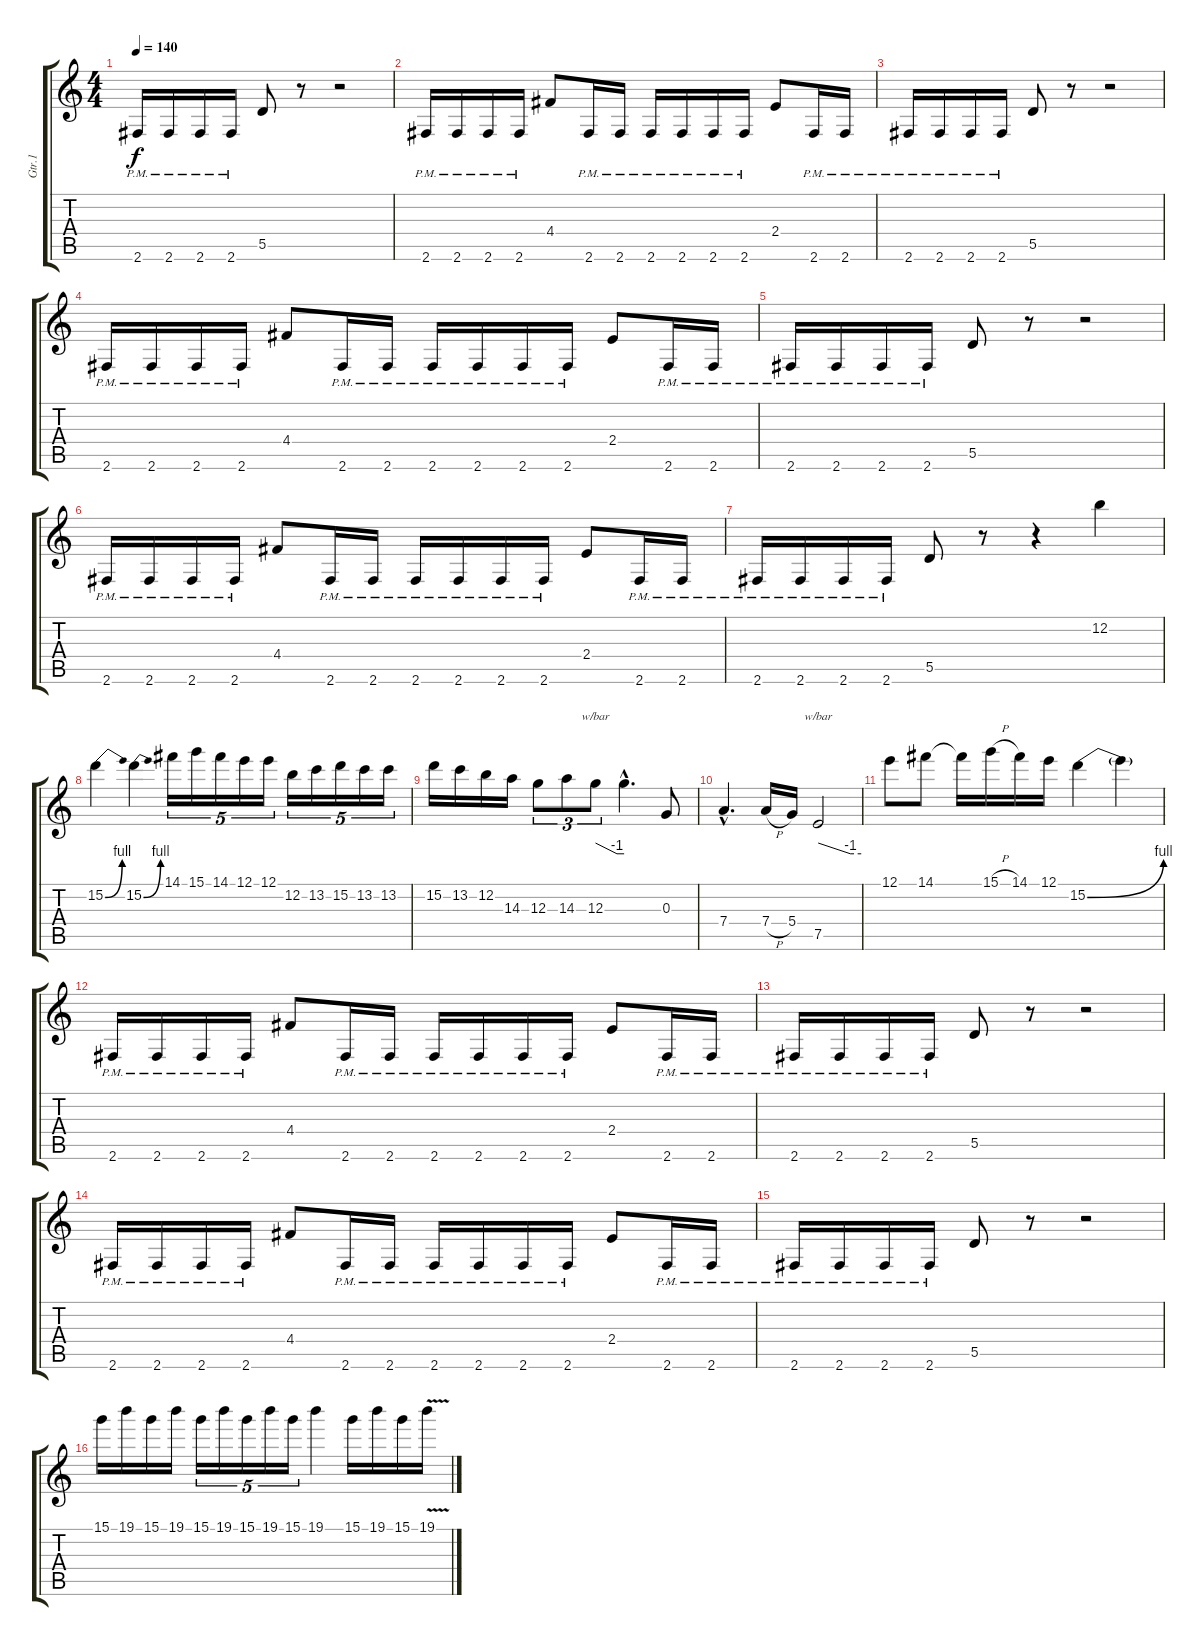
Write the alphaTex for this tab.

\track ("Gtr.1" "Gtr.1") {instrument distortionguitar}
\staff {score tabs}
\tuning (E4 B3 G3 D3 A2 E2) {hide}
\ts (4 4)
\tempo 140
\clef g2
\ks c
2.6{pm}.16{dy f} 2.6{pm}.16 2.6{pm}.16 2.6{pm}.16 5.5.8 r.8 r.2 |
2.6{pm}.16 2.6{pm}.16 2.6{pm}.16 2.6{pm}.16 4.4.8 2.6{pm}.16 2.6{pm}.16 2.6{pm}.16 2.6{pm}.16 2.6{pm}.16 2.6{pm}.16 2.4.8 2.6{pm}.16 2.6{pm}.16 |
2.6{pm}.16 2.6{pm}.16 2.6{pm}.16 2.6{pm}.16 5.5.8 r.8 r.2 |
2.6{pm}.16 2.6{pm}.16 2.6{pm}.16 2.6{pm}.16 4.4.8 2.6{pm}.16 2.6{pm}.16 2.6{pm}.16 2.6{pm}.16 2.6{pm}.16 2.6{pm}.16 2.4.8 2.6{pm}.16 2.6{pm}.16 |
2.6{pm}.16 2.6{pm}.16 2.6{pm}.16 2.6{pm}.16 5.5.8 r.8 r.2 |
2.6{pm}.16 2.6{pm}.16 2.6{pm}.16 2.6{pm}.16 4.4.8 2.6{pm}.16 2.6{pm}.16 2.6{pm}.16 2.6{pm}.16 2.6{pm}.16 2.6{pm}.16 2.4.8 2.6{pm}.16 2.6{pm}.16 |
2.6{pm}.16 2.6{pm}.16 2.6{pm}.16 2.6{pm}.16 5.5.8 r.8 r.4 12.2.4 |
15.2{be (bend 0 0 60 4)}.4 15.2{be (bend 0 0 60 4)}.4 14.1.16{tu (5 4)} 15.1.16{tu (5 4)} 14.1.16{tu (5 4)} 12.1.16{tu (5 4)} 12.1.16{tu (5 4)} 12.2.16{tu (5 4)} 13.2.16{tu (5 4)} 15.2.16{tu (5 4)} 13.2.16{tu (5 4)} 13.2.16{tu (5 4)} |
15.2.16 13.2.16 12.2.16 14.3.16 12.3.8{tu (3 2)} 14.3.8{tu (3 2)} 12.3.8{tu (3 2) tbe (custom default 0 0 45 -4 60 -4)} 12.3{hac t}.4{d} 0.3.8 |
7.4{hac}.4{d} 7.4{h}.16 5.4.16 7.5.2{tbe (custom default 0 0 45 -4 60 -4)} |
12.1.8 14.1.8 14.1{t}.16 15.1{h}.16 14.1.16 12.1.16 15.2{be (bend 0 0 60 4)}.4 15.2{t}.4 |
2.6{pm}.16 2.6{pm}.16 2.6{pm}.16 2.6{pm}.16 4.4.8 2.6{pm}.16 2.6{pm}.16 2.6{pm}.16 2.6{pm}.16 2.6{pm}.16 2.6{pm}.16 2.4.8 2.6{pm}.16 2.6{pm}.16 |
2.6{pm}.16 2.6{pm}.16 2.6{pm}.16 2.6{pm}.16 5.5.8 r.8 r.2 |
2.6{pm}.16 2.6{pm}.16 2.6{pm}.16 2.6{pm}.16 4.4.8 2.6{pm}.16 2.6{pm}.16 2.6{pm}.16 2.6{pm}.16 2.6{pm}.16 2.6{pm}.16 2.4.8 2.6{pm}.16 2.6{pm}.16 |
2.6{pm}.16 2.6{pm}.16 2.6{pm}.16 2.6{pm}.16 5.5.8 r.8 r.2 |
15.1.16 19.1.16 15.1.16 19.1.16 15.1.16{tu (5 4)} 19.1.16{tu (5 4)} 15.1.16{tu (5 4)} 19.1.16{tu (5 4)} 15.1.16{tu (5 4)} 19.1.4 15.1.16 19.1.16 15.1.16 19.1{v}.16
